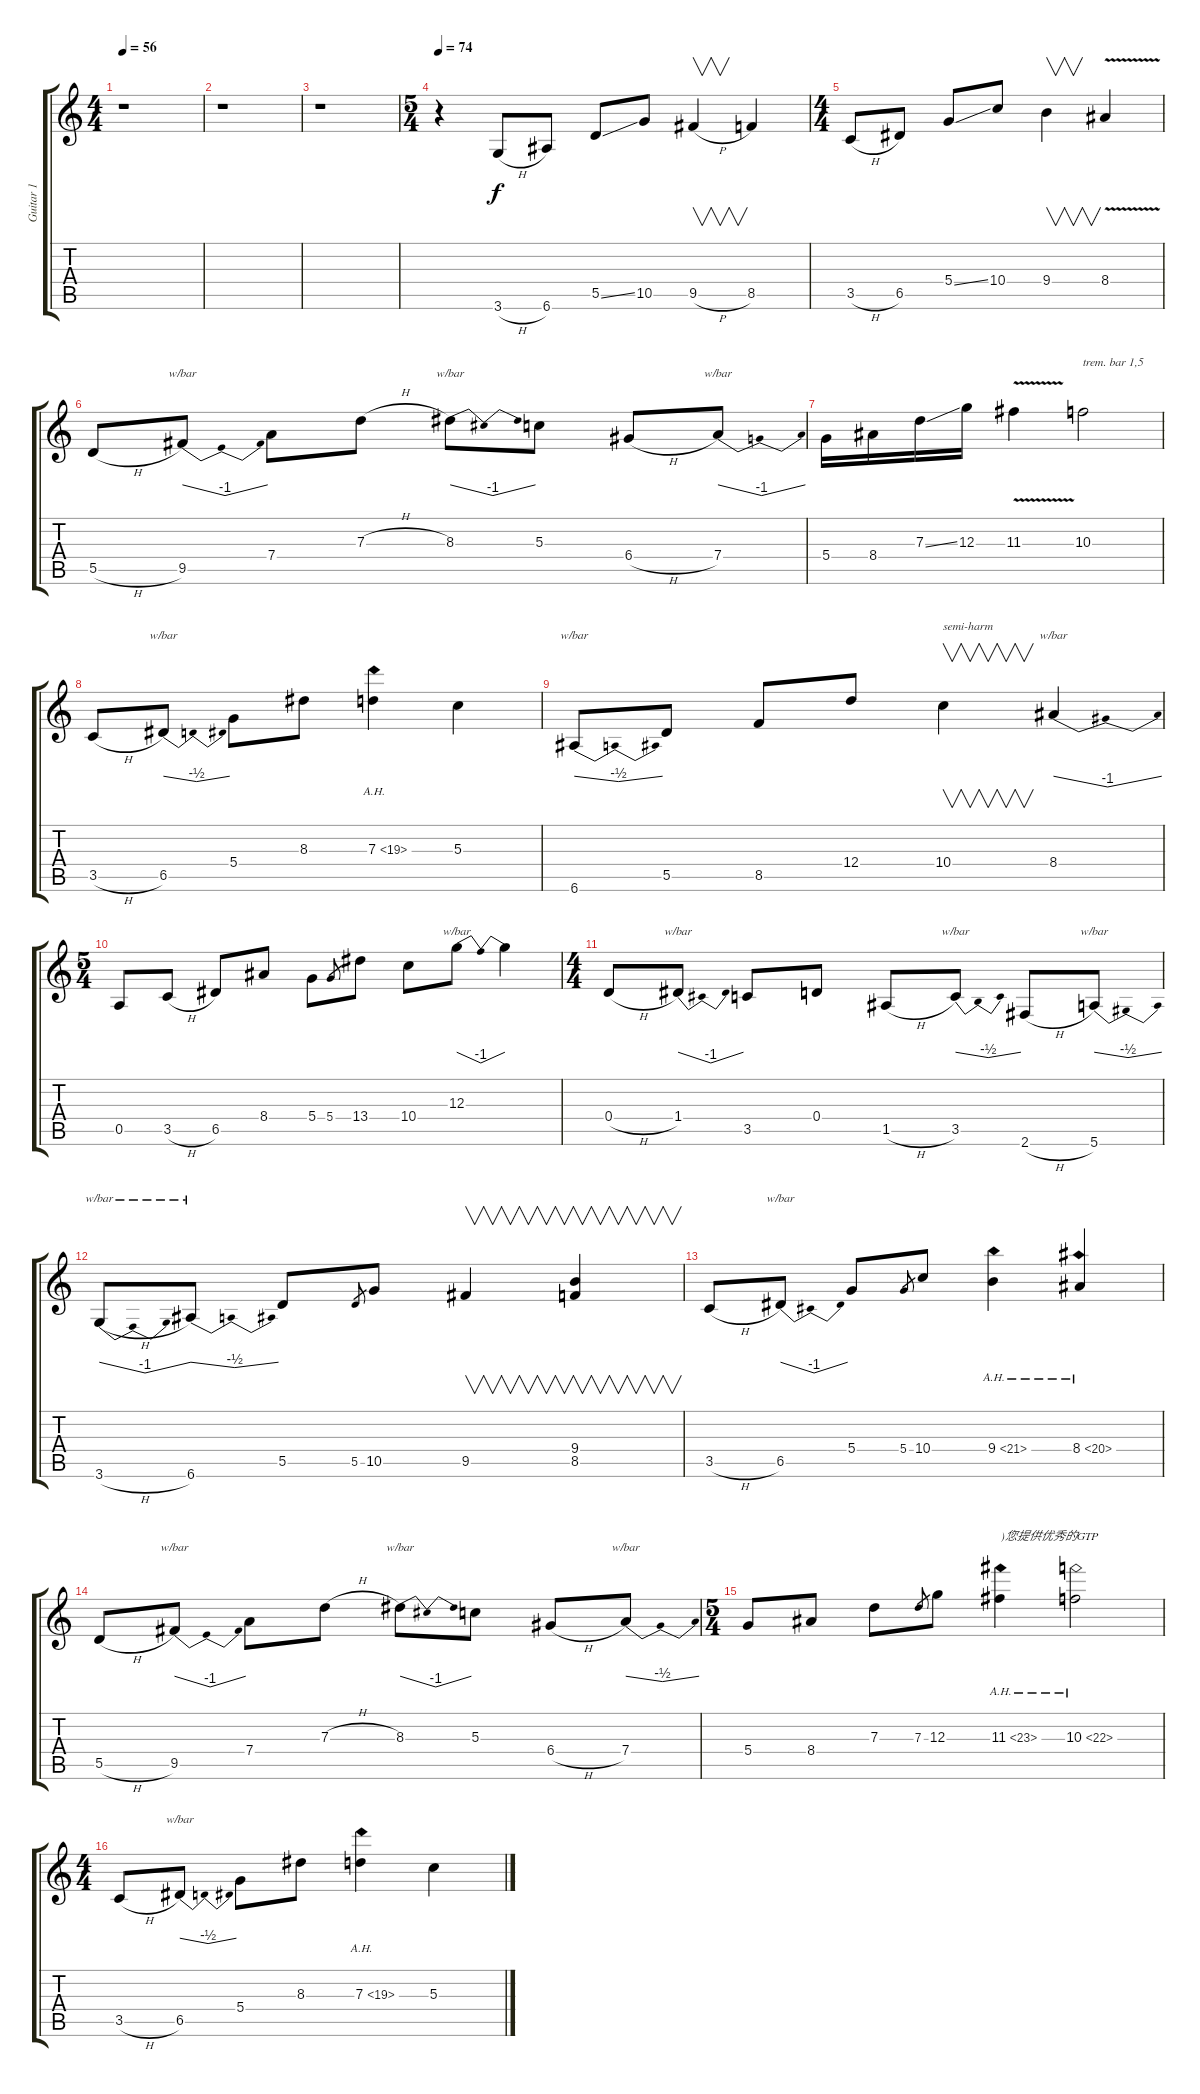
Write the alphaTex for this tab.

\track ("Guitar 1" "Guitar 1") {instrument distortionguitar}
\staff {score tabs}
\tuning (E4 B3 G3 D3 A2 E2) {hide}
\ts (4 4)
\tempo 56
\clef g2
\ks c
r.1{dy f} |
r.1 |
r.1 |
\ts (5 4)
\tempo 74
r.4 3.6{h}.8 6.6.8 5.5{ss}.8 10.5.8 9.5{h}.4{v} 8.5.4 |
\ts (4 4)
3.5{h}.8 6.5.8 5.4{ss}.8 10.4.8 9.4.4{v} 8.4{v}.4 |
5.5{h}.8 9.5.8{tbe (dip default 0 0 30 -4 60 0)} 7.4.8 7.3{h}.8 8.3.8{tbe (dip default 0 0 30 -4 60 0)} 5.3.8 6.4{h}.8 7.4.8{tbe (dip default 0 0 30 -4 60 0)} |
5.4.16 8.4.16 7.3{ss}.16 12.3.16 11.3{v}.4 10.3.2{txt "trem. bar 1,5"} |
3.5{h}.8 6.5.8{tbe (dip default 0 0 30 -2 60 0)} 5.4.8 8.3.8 7.3{ah 12}.4 5.3.4 |
6.6.8{tbe (dip default 0 0 30 -2 60 0)} 5.5.8 8.5.8 12.4.8 10.4.4{v txt "semi-harm"} 8.4.4{tbe (dip default 0 0 30 -4 60 0)} |
\ts (5 4)
0.5.8 3.5{h}.8 6.5.8 8.4.8 5.4.8 5.4.8{gr} 13.4.8 10.4.8 12.3.8{tbe (dip default 0 0 30 -4 60 0)} 12.3{t}.4 |
\ts (4 4)
0.4{h}.8 1.4.8{tbe (dip default 0 0 30 -4 60 0)} 3.5.8 0.4.8 1.5{h}.8 3.5.8{tbe (dip default 0 0 30 -2 60 0)} 2.6{h}.8 5.6.8{tbe (dip default 0 0 30 -2 60 0)} |
3.6{h}.8{tbe (dip default 0 0 30 -4 60 0)} 6.6.8{tbe (dip default 0 0 30 -2 60 0)} 5.5.8 5.5.8{gr} 10.5.8 9.5.4{v} (9.4 8.5).4{v} |
3.5{h}.8 6.5.8{tbe (dip default 0 0 30 -4 60 0)} 5.4.8 5.4.8{gr} 10.4.8 9.4{ah 12}.4 8.4{ah 12}.4 |
5.5{h}.8 9.5.8{tbe (dip default 0 0 30 -4 60 0)} 7.4.8 7.3{h}.8 8.3.8{tbe (dip default 0 0 30 -4 60 0)} 5.3.8 6.4{h}.8 7.4.8{tbe (dip default 0 0 30 -2 60 0)} |
\ts (5 4)
5.4.8 8.4.8 7.3.8 7.3.8{gr} 12.3.8 11.3{ah 12}.4{txt ")您提供优秀的GTP"} 10.3{ah 12}.2 |
\ts (4 4)
3.5{h}.8 6.5.8{tbe (dip default 0 0 30 -2 60 0)} 5.4.8 8.3.8 7.3{ah 12}.4 5.3.4
